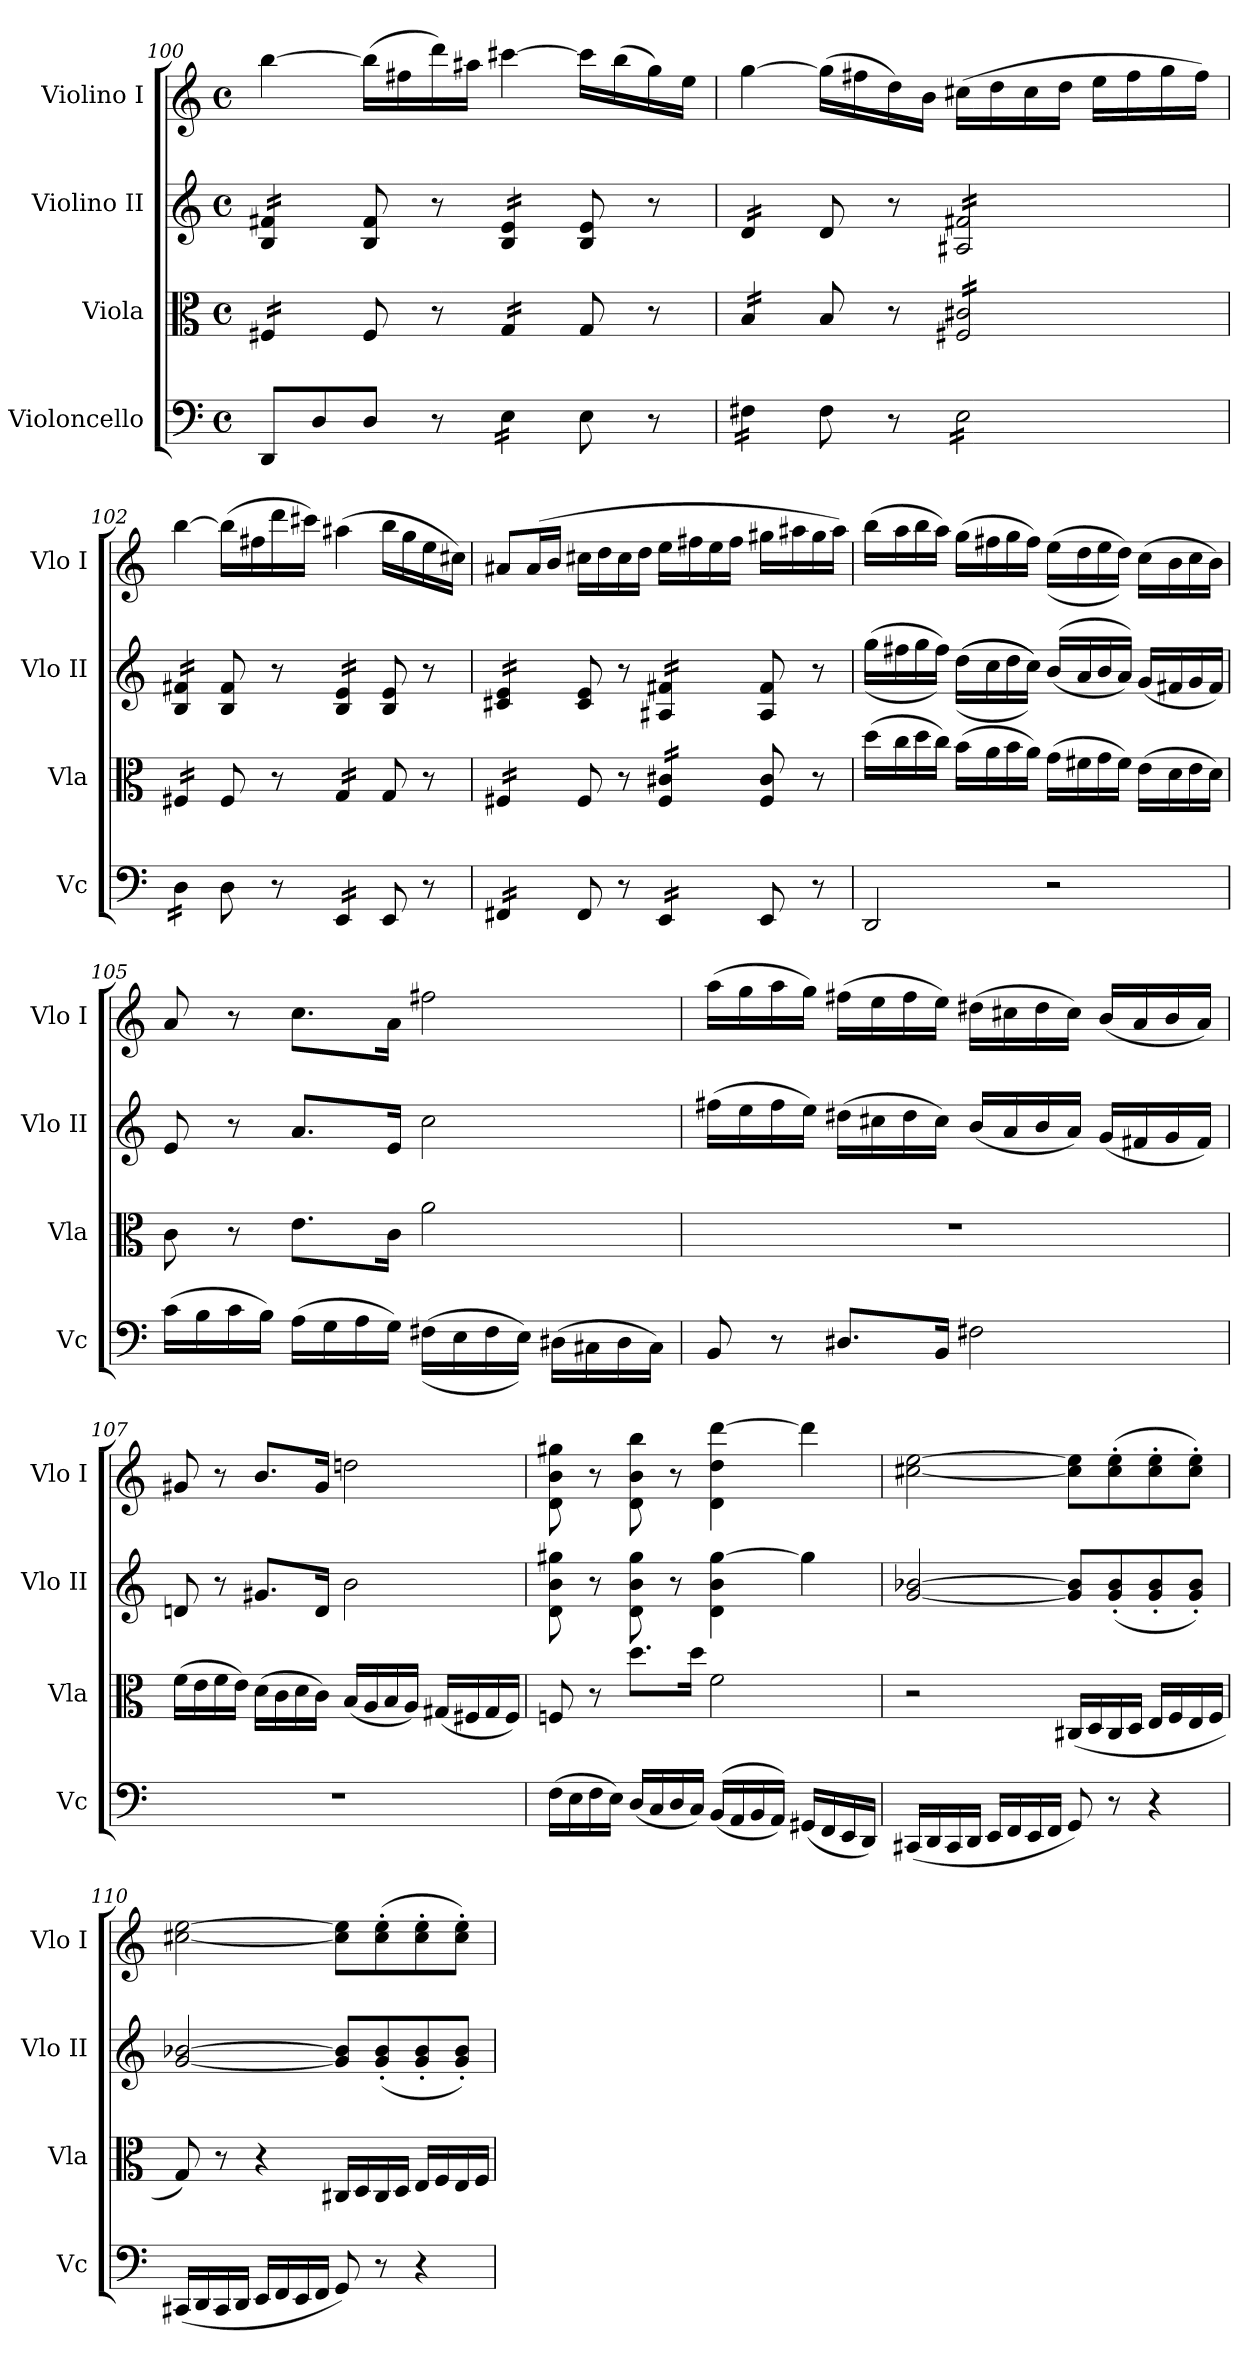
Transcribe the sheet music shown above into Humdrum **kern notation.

**kern	**kern	**kern	**kern
*part4	*part3	*part2	*part1
*staff4	*staff3	*staff2	*staff1
*I"Violoncello	*I"Viola	*I"Violino II	*I"Violino I
*I'Vc	*I'Vla	*I'Vlo II	*I'Vlo I
*clefF4	*clefC3	*clefG2	*clefG2
*k[]	*k[]	*k[]	*k[]
*M4/4	*M4/4	*M4/4	*M4/4
*met(c)	*met(c)	*met(c)	*met(c)
=100	=100	=100	=100
*	*tremolo	*	*
*	*	*tremolo	*
8DD/L	16F#X/LL	16B/ 16f#X/LL	[4bb\
.	16F#X/	16B/ 16f#X/	.
8D/	16F#X/	16B/ 16f#X/	.
.	16F#X/JJ	16B/ 16f#X/JJ	.
*	*	*Xtremolo	*
*	*Xtremolo	*	*
8D/J	8F#/	8B/ 8f#/	(16bb\LL]
.	.	.	16ff#X\
8r	8r	8r	16ddd\)
.	.	.	16aa#X\JJ
*tremolo	*	*	*
*	*tremolo	*	*
*	*	*tremolo	*
16E\LL	16G/LL	16B/ 16e/LL	[4ccc#X\
16E\	16G/	16B/ 16e/	.
16E\	16G/	16B/ 16e/	.
16E\JJ	16G/JJ	16B/ 16e/JJ	.
*	*	*Xtremolo	*
*	*Xtremolo	*	*
*Xtremolo	*	*	*
8E\	8G/	8B/ 8e/	16ccc#\LL]
.	.	.	(16bb\
8r	8r	8r	16gg\)
.	.	.	16ee\JJ
=101	=101	=101	=101
*tremolo	*	*	*
*	*tremolo	*	*
*	*	*tremolo	*
16F#X\LL	16B/LL	16d/LL	[4gg\
16F#X\	16B/	16d/	.
16F#X\	16B/	16d/	.
16F#X\JJ	16B/JJ	16d/JJ	.
*	*	*Xtremolo	*
*	*Xtremolo	*	*
*Xtremolo	*	*	*
8F#\	8B/	8d/	(16gg\LL]
.	.	.	16ff#X\
8r	8r	8r	16dd\)
.	.	.	16b\JJ
*tremolo	*	*	*
*	*tremolo	*	*
*	*	*tremolo	*
16E\LL	16F#X/ 16c#X/LL	16A#X/ 16f#X/LL	(16cc#X\LL
16E\	16F#X/ 16c#X/	16A#X/ 16f#X/	16dd\
16E\	16F#X/ 16c#X/	16A#X/ 16f#X/	16cc#\
16E\	16F#X/ 16c#X/	16A#X/ 16f#X/	16dd\JJ
16E\	16F#X/ 16c#X/	16A#X/ 16f#X/	16ee\LL
16E\	16F#X/ 16c#X/	16A#X/ 16f#X/	16ff#\
16E\	16F#X/ 16c#X/	16A#X/ 16f#X/	16gg\
16E\JJ	16F#X/ 16c#X/JJ	16A#X/ 16f#X/JJ	16ff#\JJ)
=102	=102	=102	=102
16D\LL	16F#X/LL	16B/ 16f#X/LL	[4bb\
16D\	16F#X/	16B/ 16f#X/	.
16D\	16F#X/	16B/ 16f#X/	.
16D\JJ	16F#X/JJ	16B/ 16f#X/JJ	.
*	*	*Xtremolo	*
*	*Xtremolo	*	*
*Xtremolo	*	*	*
8D\	8F#/	8B/ 8f#/	(16bb\LL]
.	.	.	16ff#X\
8r	8r	8r	16ddd\
.	.	.	16ccc#X\JJ)
*tremolo	*	*	*
*	*tremolo	*	*
*	*	*tremolo	*
16EE/LL	16G/LL	16B/ 16e/LL	(4aa#X\
16EE/	16G/	16B/ 16e/	.
16EE/	16G/	16B/ 16e/	.
16EE/JJ	16G/JJ	16B/ 16e/JJ	.
*	*	*Xtremolo	*
*	*Xtremolo	*	*
*Xtremolo	*	*	*
8EE/	8G/	8B/ 8e/	16bb\LL
.	.	.	16gg\
8r	8r	8r	16ee\
.	.	.	16cc#X\JJ)
=103	=103	=103	=103
*tremolo	*	*	*
*	*tremolo	*	*
*	*	*tremolo	*
16FF#X/LL	16F#X/LL	16c#X/ 16e/LL	8a#X/L
16FF#X/	16F#X/	16c#X/ 16e/	.
16FF#X/	16F#X/	16c#X/ 16e/	(16a#/L
16FF#X/JJ	16F#X/JJ	16c#X/ 16e/JJ	16b/JJ
*	*	*Xtremolo	*
*	*Xtremolo	*	*
*Xtremolo	*	*	*
8FF#/	8F#/	8c#/ 8e/	16cc#X\LL
.	.	.	16dd\
8r	8r	8r	16cc#\
.	.	.	16dd\JJ
*tremolo	*	*	*
*	*tremolo	*	*
*	*	*tremolo	*
16EE/LL	16F#/ 16c#X/LL	16A#X/ 16f#X/LL	16ee\LL
16EE/	16F#/ 16c#X/	16A#X/ 16f#X/	16ff#X\
16EE/	16F#/ 16c#X/	16A#X/ 16f#X/	16ee\
16EE/JJ	16F#/ 16c#X/JJ	16A#X/ 16f#X/JJ	16ff#\JJ
*	*	*Xtremolo	*
*	*Xtremolo	*	*
*Xtremolo	*	*	*
8EE/	8F#/ 8c#/	8A#/ 8f#/	16gg#X\LL
.	.	.	16aa#X\
8r	8r	8r	16gg#\
.	.	.	16aa#\JJ)
!!LO:PB:g=z
=104	=104	=104	=104
*k[]	*k[]	*k[]	*k[]
2DD/	(16dd\LL	((16gg\LL	(16bb\LL
.	16cc\	16ff#X\	16aa\
.	16dd\	16gg\	16bb\
.	16cc\JJ)	16ff#\JJ))	16aa\JJ)
.	(16b\LL	(((16dd\LL	(16gg\LL
.	16a\	16cc\	16ff#X\
.	16b\	16dd\	16gg\
.	16a\JJ)	16cc\JJ)))	16ff#\JJ)
2r	(16g\LL	((16b/LL	((16ee\LL
.	16f#X\	16a/	16dd\
.	16g\	16b/	16ee\
.	16f#\JJ)	16a/JJ))	16dd\JJ))
.	(16e\LL	(16g/LL	(16cc\LL
.	16d\	16f#X/	16b\
.	16e\	16g/	16cc\
.	16d\JJ)	16f#/JJ)	16b\JJ)
=105	=105	=105	=105
(16c\LL	8c\	8e/	8a/
16B\	.	.	.
16c\	8r	8r	8r
16B\JJ)	.	.	.
(16A\LL	8.e\L	8.a/L	8.cc\L
16G\	.	.	.
16A\	.	.	.
16G\JJ)	16c\Jk	16e/Jk	16a\Jk
((16F#X\LL	2a\	2cc\	2ff#X\
16E\	.	.	.
16F#\	.	.	.
16E\JJ))	.	.	.
(16D#X\LL	.	.	.
16C#X\	.	.	.
16D#\	.	.	.
16C#\JJ)	.	.	.
=106	=106	=106	=106
8BB/	1r	(16ff#X\LL	(16aa\LL
.	.	16ee\	16gg\
8r	.	16ff#\	16aa\
.	.	16ee\JJ)	16gg\JJ)
8.D#X/L	.	(16dd#X\LL	(16ff#X\LL
.	.	16cc#X\	16ee\
.	.	16dd#\	16ff#\
16BB/Jk	.	16cc#\JJ)	16ee\JJ)
2F#X\	.	(16b/LL	(16dd#X\LL
.	.	16a/	16cc#X\
.	.	16b/	16dd#\
.	.	16a/JJ)	16cc#\JJ)
.	.	(16g/LL	(16b/LL
.	.	16f#X/	16a/
.	.	16g/	16b/
.	.	16f#/JJ)	16a/JJ)
=107	=107	=107	=107
1r	(16f\LL	8dn/	8g#X/
.	16e\	.	.
.	16f\	8r	8r
.	16e\JJ)	.	.
.	(16d\LL	8.g#X/L	8.b/L
.	16c\	.	.
.	16d\	.	.
.	16c\JJ)	16d/Jk	16g#/Jk
.	(16B/LL	2b\	2ddn\
.	16A/	.	.
.	16B/	.	.
.	16A/JJ)	.	.
.	(16G#X/LL	.	.
.	16F#X/	.	.
.	16G#/	.	.
.	16F#/JJ)	.	.
=108	=108	=108	=108
(16F\LL	8Fn/	8d\ 8b\ 8gg#X\	8d\ 8b\ 8gg#X\
16E\	.	.	.
16F\	8r	8r	8r
16E\JJ)	.	.	.
(16D/LL	8.dd\L	8d\ 8b\ 8gg#\	8d\ 8b\ 8bb\
16C/	.	.	.
16D/	.	8r	8r
16C/JJ)	16dd\Jk	.	.
((16BB/LL	2f\	4d\ 4b\ [4gg#\	4d\ 4dd\ [4ddd\
16AA/	.	.	.
16BB/	.	.	.
16AA/JJ))	.	.	.
(16GG#X/LL	.	4gg#\]	4ddd\]
16FF/	.	.	.
16EE/	.	.	.
16DD/JJ)	.	.	.
!!LO:LB:g=z
=109	=109	=109	=109
(16CC#X/LL	2r	[2g/ [2b-X/	[2cc#X\ [2ee\
16DD/	.	.	.
16CC#/	.	.	.
16DD/JJ	.	.	.
16EE/LL	.	.	.
16FF/	.	.	.
16EE/	.	.	.
16FF/JJ	.	.	.
8GG/)	(16C#X/LL	8g/] 8b-/]L	8cc#\] 8ee\]L
.	16D/	.	.
8r	16C#/	(8g/' 8b-/'	(8cc#\' 8ee\'
.	16D/JJ	.	.
4r	16E/LL	8g/' 8b-/'	8cc#\' 8ee\'
.	16F/	.	.
.	16E/	8g/' 8b-/'J)	8cc#\' 8ee\'J)
.	16F/JJ	.	.
=110	=110	=110	=110
(16CC#X/LL	8G/)	[2g/ [2b-X/	[2cc#X\ [2ee\
16DD/	.	.	.
16CC#/	8r	.	.
16DD/JJ	.	.	.
16EE/LL	4r	.	.
16FF/	.	.	.
16EE/	.	.	.
16FF/JJ	.	.	.
8GG/)	16C#X/LL	8g/] 8b-/]L	8cc#\] 8ee\]L
.	16D/	.	.
8r	16C#/	(8g/' 8b-/'	(8cc#\' 8ee\'
.	16D/JJ	.	.
4r	16E/LL	8g/' 8b-/'	8cc#\' 8ee\'
.	16F/	.	.
.	16E/	8g/' 8b-/'J)	8cc#\' 8ee\'J)
.	16F/JJ	.	.
=	=	=	=
*-	*-	*-	*-
